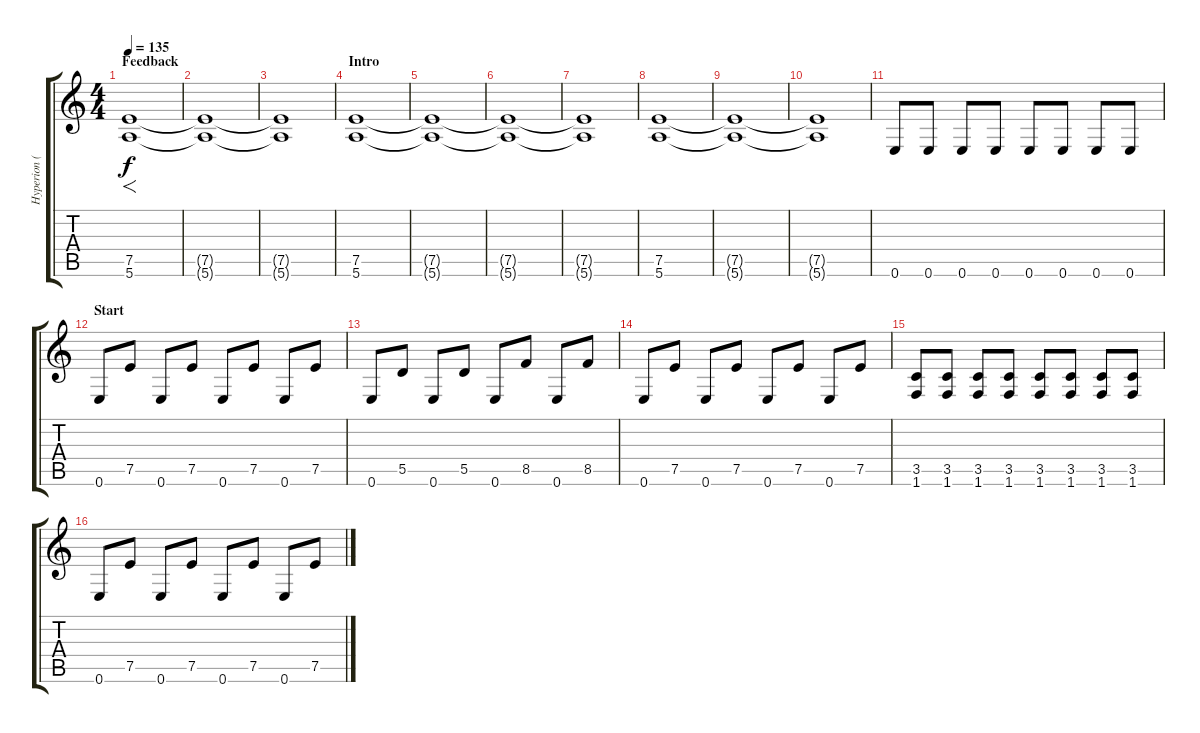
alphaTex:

\track ("Hyperion (Guitar)" "Hyperion (") {instrument distortionguitar}
\staff {score tabs}
\tuning (E4 B3 G3 D3 A2 E2) {hide}
\ts (4 4)
\section ("" "Feedback")
\tempo 135
\clef g2
\ks c
(7.5 5.6).1{f dy f instrument distortionguitar} |
(7.5{t} 5.6{t}).1 |
(7.5{t} 5.6{t}).1 |
\section ("" "Intro")
(7.5 5.6).1 |
(7.5{t} 5.6{t}).1 |
(7.5{t} 5.6{t}).1 |
(7.5{t} 5.6{t}).1 |
(7.5 5.6).1 |
(7.5{t} 5.6{t}).1 |
(7.5{t} 5.6{t}).1 |
0.6.8 0.6.8 0.6.8 0.6.8 0.6.8 0.6.8 0.6.8 0.6.8 |
\section ("" "Start")
0.6.8 7.5.8 0.6.8 7.5.8 0.6.8 7.5.8 0.6.8 7.5.8 |
0.6.8 5.5.8 0.6.8 5.5.8 0.6.8 8.5.8 0.6.8 8.5.8 |
0.6.8 7.5.8 0.6.8 7.5.8 0.6.8 7.5.8 0.6.8 7.5.8 |
(3.5 1.6).8 (3.5 1.6).8 (3.5 1.6).8 (3.5 1.6).8 (3.5 1.6).8 (3.5 1.6).8 (3.5 1.6).8 (3.5 1.6).8 |
0.6.8 7.5.8 0.6.8 7.5.8 0.6.8 7.5.8 0.6.8 7.5.8
